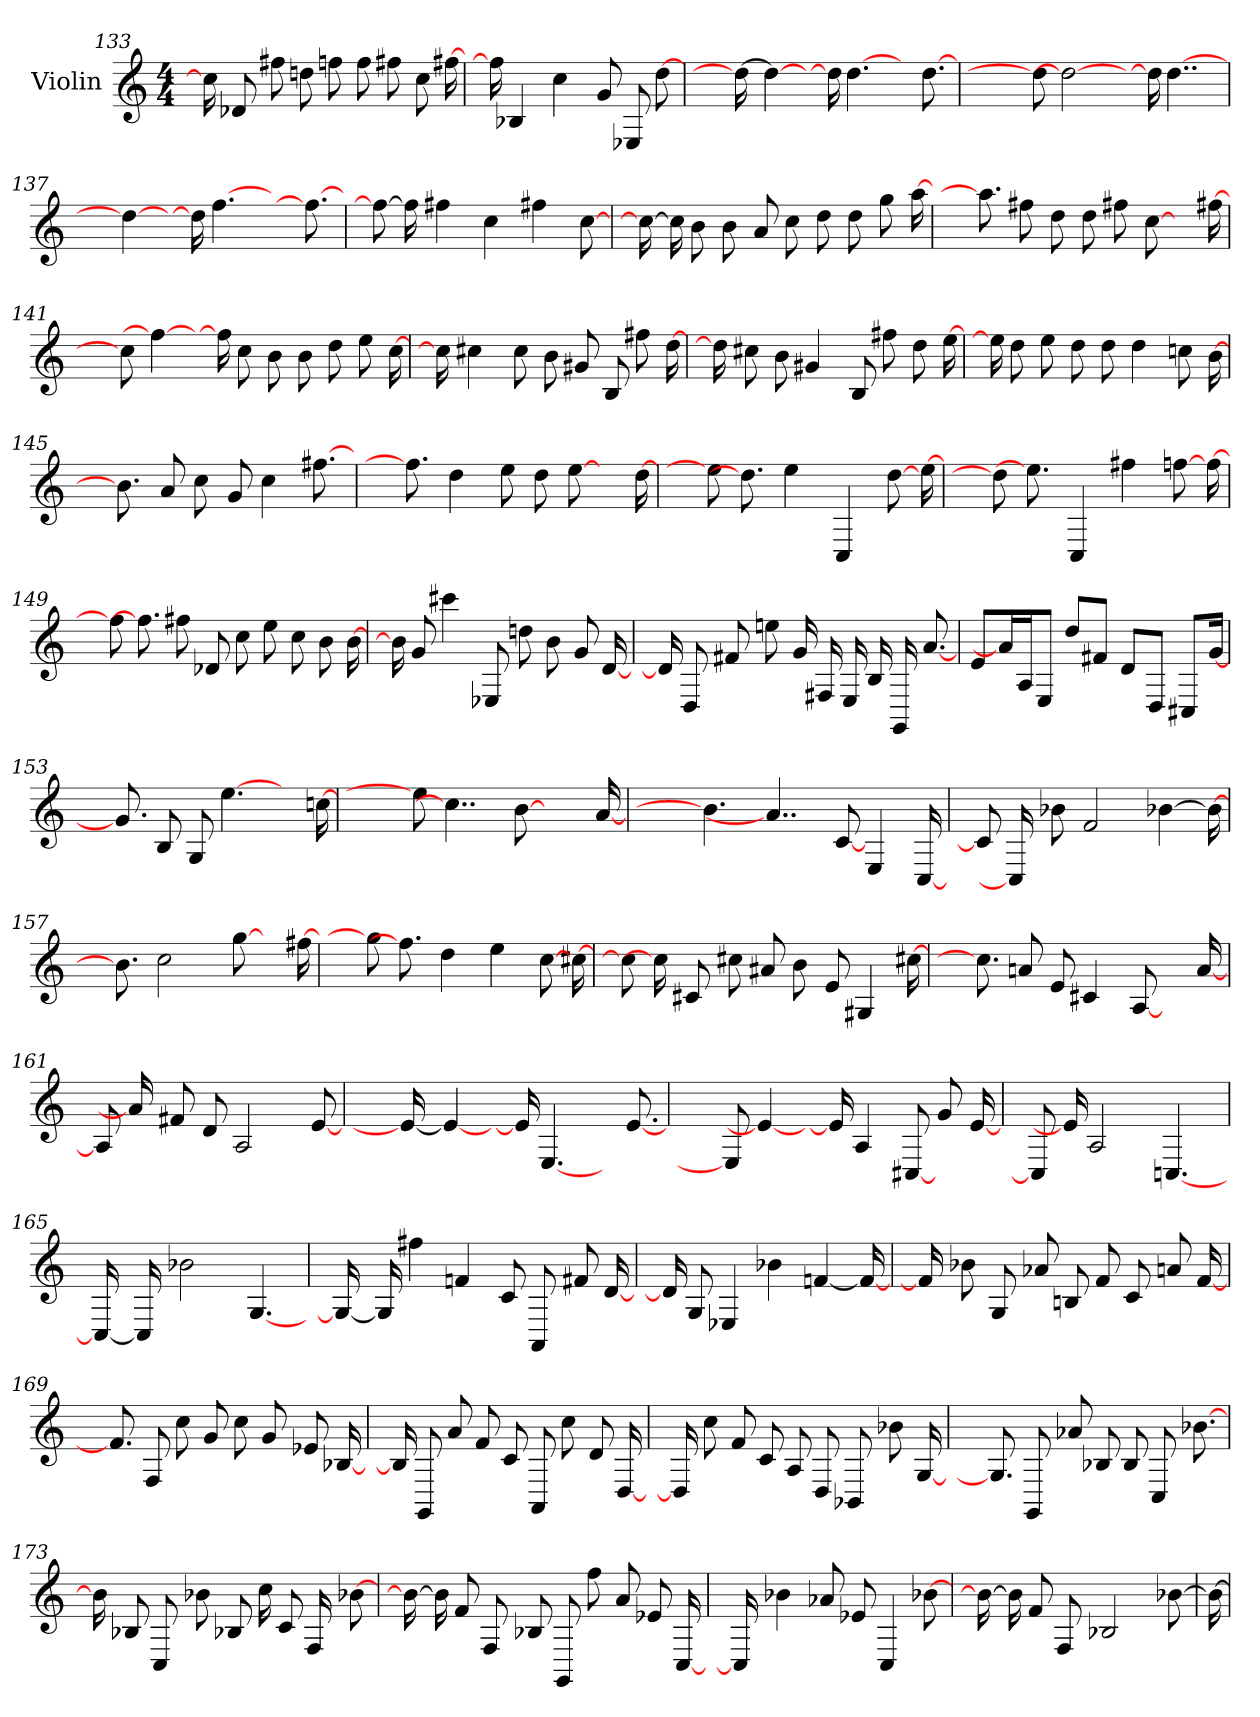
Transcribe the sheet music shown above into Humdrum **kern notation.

**kern
*part1
*staff1
*I"Violin
*I'Vln
*clefG2
*M4/4
=133
16ryy
16cc]
8d-X
8ff#X
8ddn
8ffn
8ff
8ff#X
8cc
[16ff#X
=134
16ryy
16ff#]
4B-X
4cc
8g
8E-X
[8dd
=135
4ryy
16dd_
4dd_
16ryy
16dd]
[4.dd
16ryy
[8.dd
=136
2ryy
8dd]
2dd_
16ryy
16dd]
[4..dd
=137
4ryy
4dd_
16ryy
16dd]
[4.ff
8ryy
8.ff_
=138
16ryy
8ff_
16ff]
4ff#X
4cc
4ff#X
[8cc
=139
16ryy
16cc_
16cc]
8b
8b
8a
8cc
8dd
8dd
8gg
[16aa
=140
8.ryy
8.aa]
8ff#X
8dd
8dd
8ff#X
[8cc
8ryy
[16ff#X
=141
4ryy
8cc]
4ff#_
16ryy
16ff#]
8cc
8b
8b
8dd
8ee
[16cc
=142
16ryy
16cc]
4cc#X
8cc#
8b
8g#X
8B
8ff#X
[16dd
=143
16ryy
16dd]
8cc#X
8b
4g#X
8B
8ff#X
8dd
[16ee
=144
16ryy
16ee]
8dd
8ee
8dd
8dd
4dd
8ccn
[16b
=145
8.ryy
8.b]
8a
8cc
8g
4cc
[8.ff#X
=146
8.ryy
8.ff#]
4dd
8ee
8dd
[8ee
8ryy
[16dd
=147
8.ryy
8ee]
8.dd]
4ee
4C
[8dd
[16ee
=148
8.ryy
8dd]
8.ee]
4C
4ff#X
[8ffn
[16ff
=149
8.ryy
8ff]
8.ff]
8ff#X
8d-X
8cc
8ee
8cc
8b
[16b
=150
16ryy
16b]
8g
4ccc#X
8E-X
8ddn
8b
8g
[16d
=151
16ryy
16d]
8D
8f#X
8een
16g
16F#X
16E
16B
16GG
[8.a
=152
8e/L
16a]
16A/K
8E/J
8dd/L
8f#X/J
8d/L
8D/J
8C#X/L
[16g/Jk
=153
8.ryy
8.g]
8B
8G
[4.ee
8ryy
[16ccn
=154
4..ryy
8ee]
4..cc]
[8b
4ryy
[16a
=155
4..ryy
4.b]
4..a]
[8c
4E
[16C
=156
16ryy
8c]
16C]
8b-X
2f
[4b-X
16b-_
=157
8.ryy
8.b-]
2cc
[8gg
8ryy
[16ff#X
=158
8.ryy
8gg]
8.ff#]
4dd
4ee
[8cc
[16cc#X
=159
16ryy
8cc]
16cc#]
8c#X
8cc#X
8a#X
8b
8e
4G#X
[16cc#X
=160
8.ryy
8.cc#]
8an
8e
4c#X
[8A
8ryy
[16a
=161
16ryy
8A]
16a]
8f#X
8d
2A
[8e
=162
4ryy
16e_
4e_
16ryy
16e]
[4.E
16ryy
[8.e
=163
4ryy
8E]
4e_
16ryy
16e]
4A
[8C#X
8g
[16e
=164
16ryy
8C#]
16e]
2A
[4.Cn
=165
16ryy
16C_
16C]
2b-X
[4.G
=166
16ryy
16G_
16G]
4ff#X
4fn
8c
8AA
8f#X
[16d
=167
16ryy
16d]
8G
4E-X
4b-X
[4fn
16f_
=168
16ryy
16f]
8b-X
8G
8a-X
8Bn
8f
8c
8an
[16f
=169
8.ryy
8.f]
8F
8cc
8g
8cc
8g
8e-X
[16B-X
=170
16ryy
16B-]
8GG
8a
8f
8c
8AA
8cc
8d
[16D
=171
16ryy
16D]
8cc
8f
8c
8A
8D
8BB-X
8b-X
[16G
=172
8.ryy
8.G]
8GG
8a-X
8B-X
8B-
8C
[8.b-X
=173
16ryy
16b-]
8B-X
8C
8b-X
8B-X
16cc
8c
16F
[8b-X
=174
16ryy
16b-_
16b-]
8f
8F
8B-X
8GG
8ff
8a
8e-X
[16C
=175
16ryy
16C]
4b-X
8a-X
8e-X
4C
[8b-X
=176
16ryy
16b-_
16b-]
8f
8F
2B-X
[8b-X
=177
16b-_
=
*-
